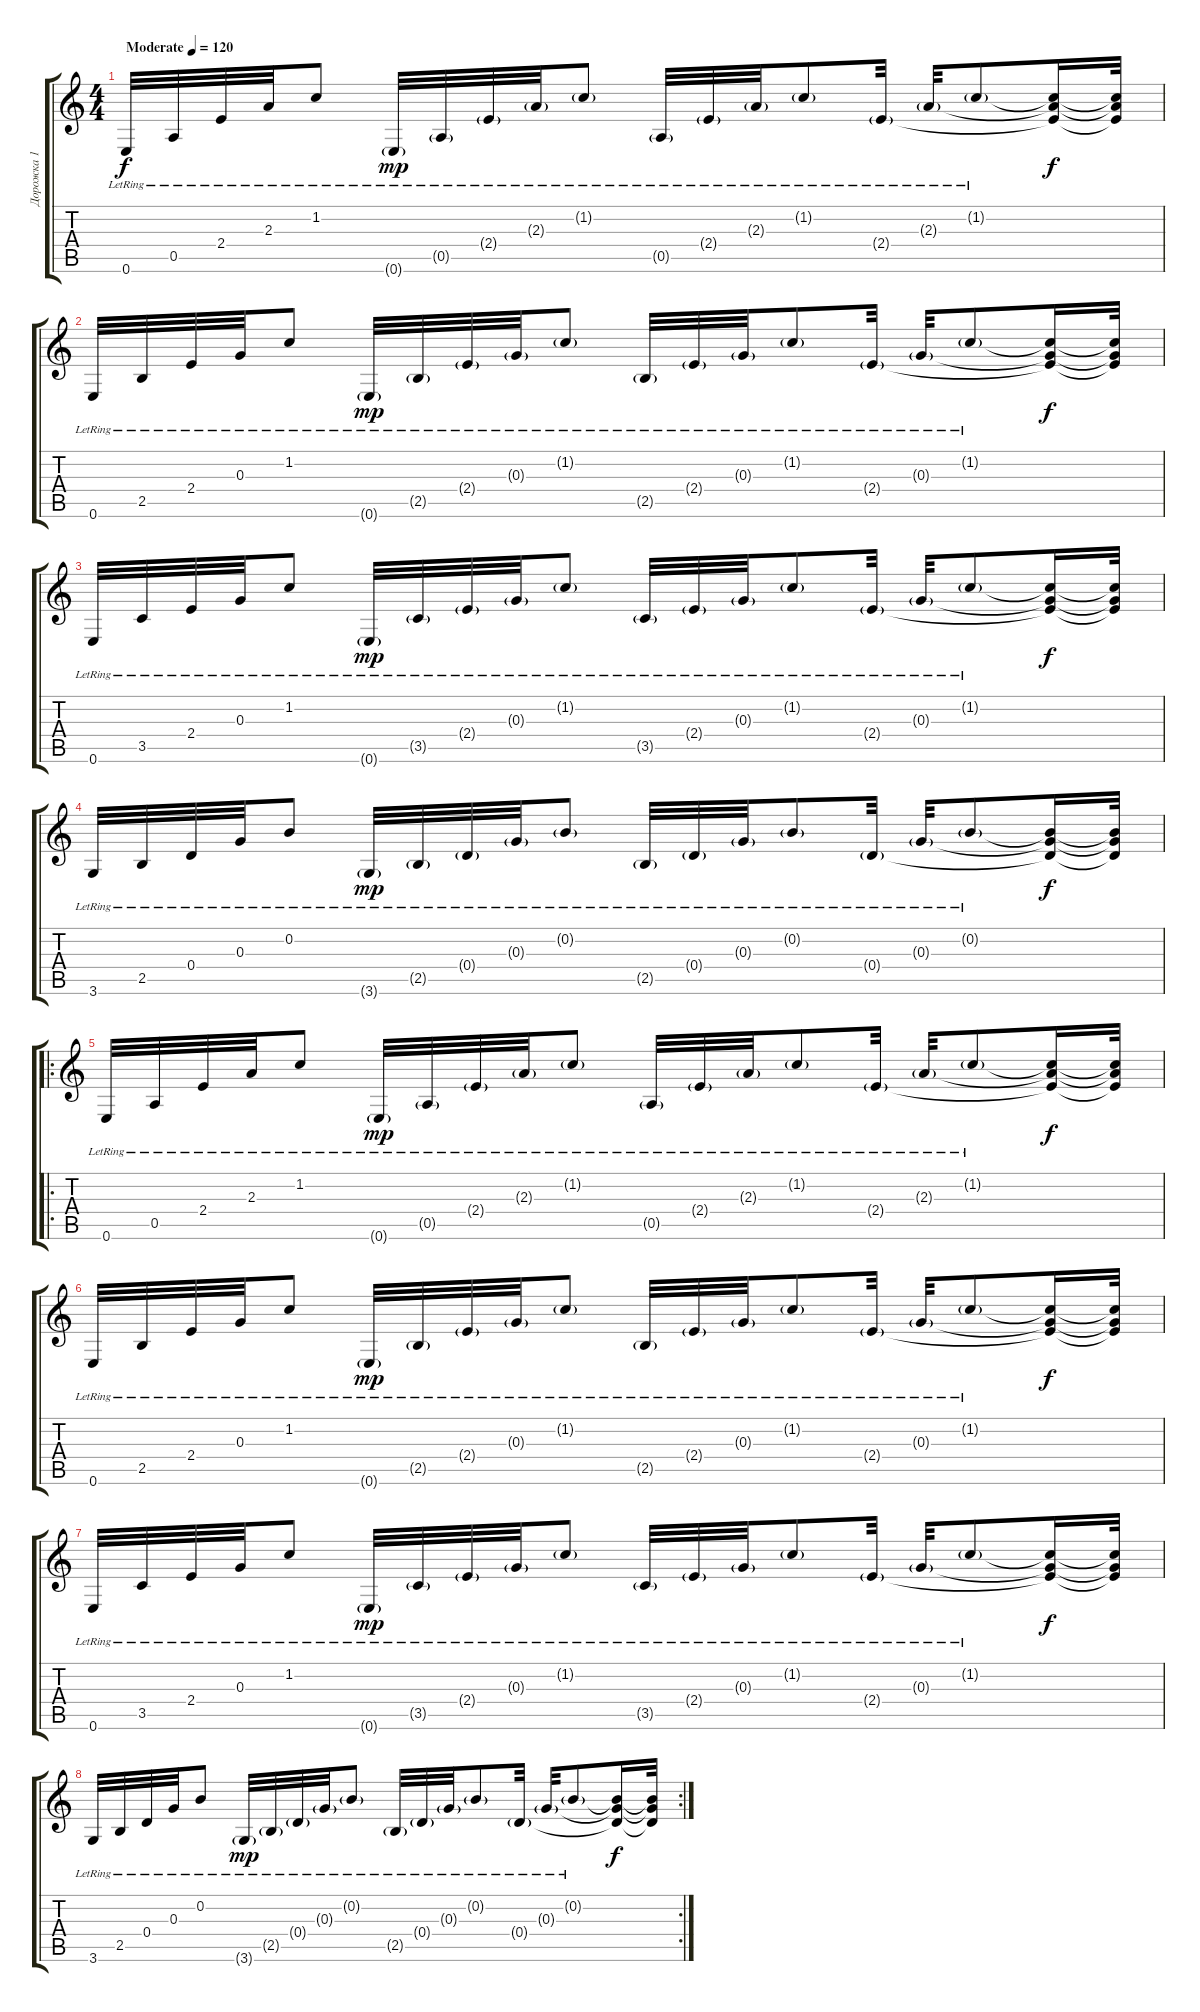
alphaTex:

\track ("Дорожка 1" "Дорожка 1") {instrument electricguitarjazz}
\staff {score tabs}
\tuning (E4 B3 G3 D3 A2 E2) {hide}
\ts (4 4)
\tempo (120 "Moderate")
\clef g2
\ks c
0.6{lr}.32{dy f instrument electricguitarjazz} 0.5{lr}.32 2.4{lr}.32 2.3{lr}.32 1.2{lr}.8 0.6{g lr}.32{dy mp} 0.5{g lr}.32 2.4{g lr}.32 2.3{g lr}.32 1.2{g lr}.8 0.5{g lr}.32 2.4{g lr}.32 2.3{g lr}.32 1.2{g lr}.8 2.4{g lr}.32 2.3{g lr}.32 1.2{g lr}.8 (1.2{t} 2.3{t} 2.4{t}).16{dy f} (1.2{t} 2.3{t} 2.4{t}).32 |
0.6{lr}.32 2.5{lr}.32 2.4{lr}.32 0.3{lr}.32 1.2{lr}.8 0.6{g lr}.32{dy mp} 2.5{g lr}.32 2.4{g lr}.32 0.3{g lr}.32 1.2{g lr}.8 2.5{g lr}.32 2.4{g lr}.32 0.3{g lr}.32 1.2{g lr}.8 2.4{g lr}.32 0.3{g lr}.32 1.2{g lr}.8 (1.2{t} 0.3{t} 2.4{t}).16{dy f} (1.2{t} 0.3{t} 2.4{t}).32 |
0.6{lr}.32 3.5{lr}.32 2.4{lr}.32 0.3{lr}.32 1.2{lr}.8 0.6{g lr}.32{dy mp} 3.5{g lr}.32 2.4{g lr}.32 0.3{g lr}.32 1.2{g lr}.8 3.5{g lr}.32 2.4{g lr}.32 0.3{g lr}.32 1.2{g lr}.8 2.4{g lr}.32 0.3{g lr}.32 1.2{g lr}.8 (1.2{t} 0.3{t} 2.4{t}).16{dy f} (1.2{t} 0.3{t} 2.4{t}).32 |
3.6{lr}.32 2.5{lr}.32 0.4{lr}.32 0.3{lr}.32 0.2{lr}.8 3.6{g lr}.32{dy mp} 2.5{g lr}.32 0.4{g lr}.32 0.3{g lr}.32 0.2{g lr}.8 2.5{g lr}.32 0.4{g lr}.32 0.3{g lr}.32 0.2{g lr}.8 0.4{g lr}.32 0.3{g lr}.32 0.2{g lr}.8 (0.2{t} 0.3{t} 0.4{t}).16{dy f} (0.2{t} 0.3{t} 0.4{t}).32 |
\ro
0.6{lr}.32 0.5{lr}.32 2.4{lr}.32 2.3{lr}.32 1.2{lr}.8 0.6{g lr}.32{dy mp} 0.5{g lr}.32 2.4{g lr}.32 2.3{g lr}.32 1.2{g lr}.8 0.5{g lr}.32 2.4{g lr}.32 2.3{g lr}.32 1.2{g lr}.8 2.4{g lr}.32 2.3{g lr}.32 1.2{g lr}.8 (1.2{t} 2.3{t} 2.4{t}).16{dy f} (1.2{t} 2.3{t} 2.4{t}).32 |
0.6{lr}.32 2.5{lr}.32 2.4{lr}.32 0.3{lr}.32 1.2{lr}.8 0.6{g lr}.32{dy mp} 2.5{g lr}.32 2.4{g lr}.32 0.3{g lr}.32 1.2{g lr}.8 2.5{g lr}.32 2.4{g lr}.32 0.3{g lr}.32 1.2{g lr}.8 2.4{g lr}.32 0.3{g lr}.32 1.2{g lr}.8 (1.2{t} 0.3{t} 2.4{t}).16{dy f} (1.2{t} 0.3{t} 2.4{t}).32 |
0.6{lr}.32 3.5{lr}.32 2.4{lr}.32 0.3{lr}.32 1.2{lr}.8 0.6{g lr}.32{dy mp} 3.5{g lr}.32 2.4{g lr}.32 0.3{g lr}.32 1.2{g lr}.8 3.5{g lr}.32 2.4{g lr}.32 0.3{g lr}.32 1.2{g lr}.8 2.4{g lr}.32 0.3{g lr}.32 1.2{g lr}.8 (1.2{t} 0.3{t} 2.4{t}).16{dy f} (1.2{t} 0.3{t} 2.4{t}).32 |
\rc 2
3.6{lr}.32 2.5{lr}.32 0.4{lr}.32 0.3{lr}.32 0.2{lr}.8 3.6{g lr}.32{dy mp} 2.5{g lr}.32 0.4{g lr}.32 0.3{g lr}.32 0.2{g lr}.8 2.5{g lr}.32 0.4{g lr}.32 0.3{g lr}.32 0.2{g lr}.8 0.4{g lr}.32 0.3{g lr}.32 0.2{g lr}.8 (0.2{t} 0.3{t} 0.4{t}).16{dy f} (0.2{t} 0.3{t} 0.4{t}).32
